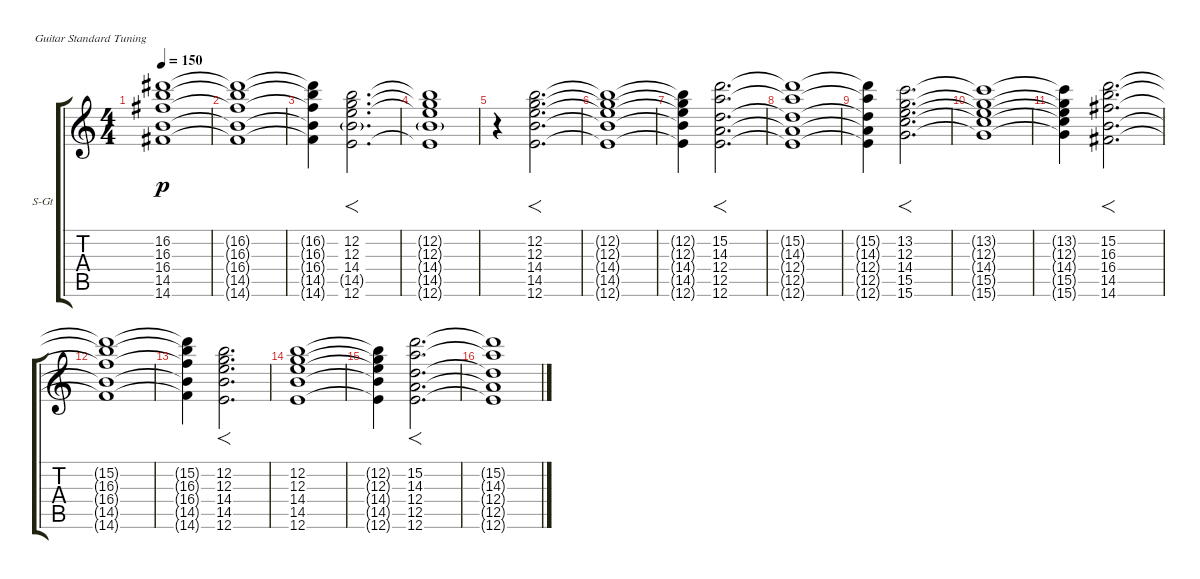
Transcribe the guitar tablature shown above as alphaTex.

\defaultSystemsLayout 4
\bracketExtendMode groupsimilarinstruments
\firstSystemTrackNameOrientation horizontal
\otherSystemsTrackNameOrientation horizontal
\track ("А. Андреев (Клавиши)" "S-Gt") {instrument acousticguitarsteel}
\staff {score tabs}
\tuning (E4 B3 G3 D3 A2 E2)
\ts (4 4)
\tempo 150
\clef g2
\ks c
(16.2{t} 16.3{t} 16.4{t} 14.5{t} 14.6{t}).1{dy p} |
(16.2{t} 16.3{t} 16.4{t} 14.5{t} 14.6{t}).1 |
(14.6{t} 14.5{t} 16.4{t} 16.3{t} 16.2{t}).4 (12.6 14.5{g} 14.4 12.3 12.2).2{f d} |
(12.6{t} 14.5{g} 14.4{t} 12.3{t} 12.2{t}).1 |
r.4 (12.2 12.3 14.4 14.5 12.6).2{f d} |
(12.2{t} 12.3{t} 14.4{t} 14.5{t} 12.6{t}).1 |
(12.2{t} 12.3{t} 14.4{t} 14.5{t} 12.6{t}).4 (15.2 14.3 12.4 12.5 12.6).2{f d} |
(15.2{t} 14.3{t} 12.4{t} 12.5{t} 12.6{t}).1 |
(15.2{t} 14.3{t} 12.4{t} 12.5{t} 12.6{t}).4 (13.2 12.3 14.4 15.5 15.6).2{f d} |
(13.2{t} 12.3{t} 14.4{t} 15.5{t} 15.6{t}).1 |
(13.2{t} 12.3{t} 14.4{t} 15.5{t} 15.6{t}).4 (15.2 16.3 16.4 14.5 14.6).2{f d} |
(15.2{t} 16.3{t} 16.4{t} 14.5{t} 14.6{t}).1 |
(15.2{t} 16.3{t} 16.4{t} 14.5{t} 14.6{t}).4 (12.2 12.3 14.4 14.5 12.6).2{f d} |
(12.2 12.3 14.4 14.5 12.6).1 |
(12.2{t} 12.3{t} 14.4{t} 14.5{t} 12.6{t}).4 (15.2 14.3 12.4 12.5 12.6).2{f d} |
(15.2{t} 14.3{t} 12.4{t} 12.5{t} 12.6{t}).1
